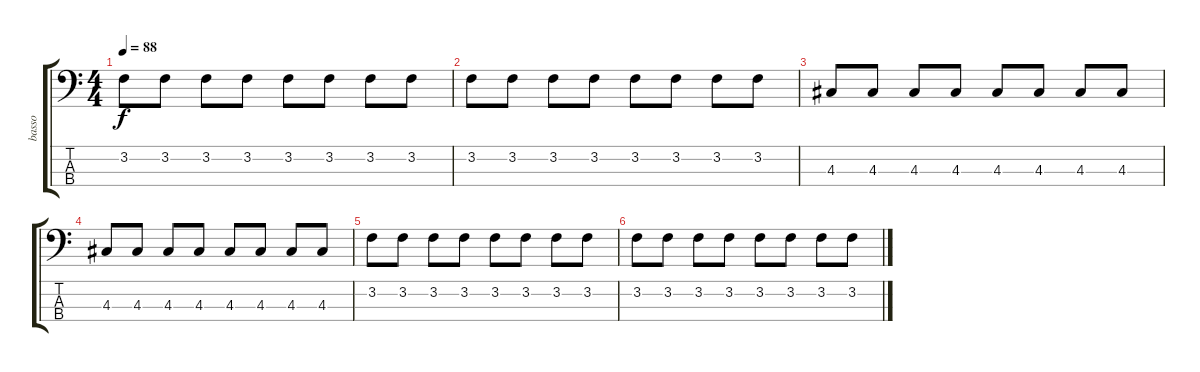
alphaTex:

\track ("basso" "basso") {instrument electricbassfinger}
\staff {score tabs}
\tuning (G2 D2 A1 E1) {hide}
\ts (4 4)
\tempo 88
\clef f4
\ks c
3.2.8{dy f} 3.2.8 3.2.8 3.2.8 3.2.8 3.2.8 3.2.8 3.2.8 |
3.2.8 3.2.8 3.2.8 3.2.8 3.2.8 3.2.8 3.2.8 3.2.8 |
4.3.8 4.3.8 4.3.8 4.3.8 4.3.8 4.3.8 4.3.8 4.3.8 |
4.3.8 4.3.8 4.3.8 4.3.8 4.3.8 4.3.8 4.3.8 4.3.8 |
3.2.8 3.2.8 3.2.8 3.2.8 3.2.8 3.2.8 3.2.8 3.2.8 |
3.2.8 3.2.8 3.2.8 3.2.8 3.2.8 3.2.8 3.2.8 3.2.8
